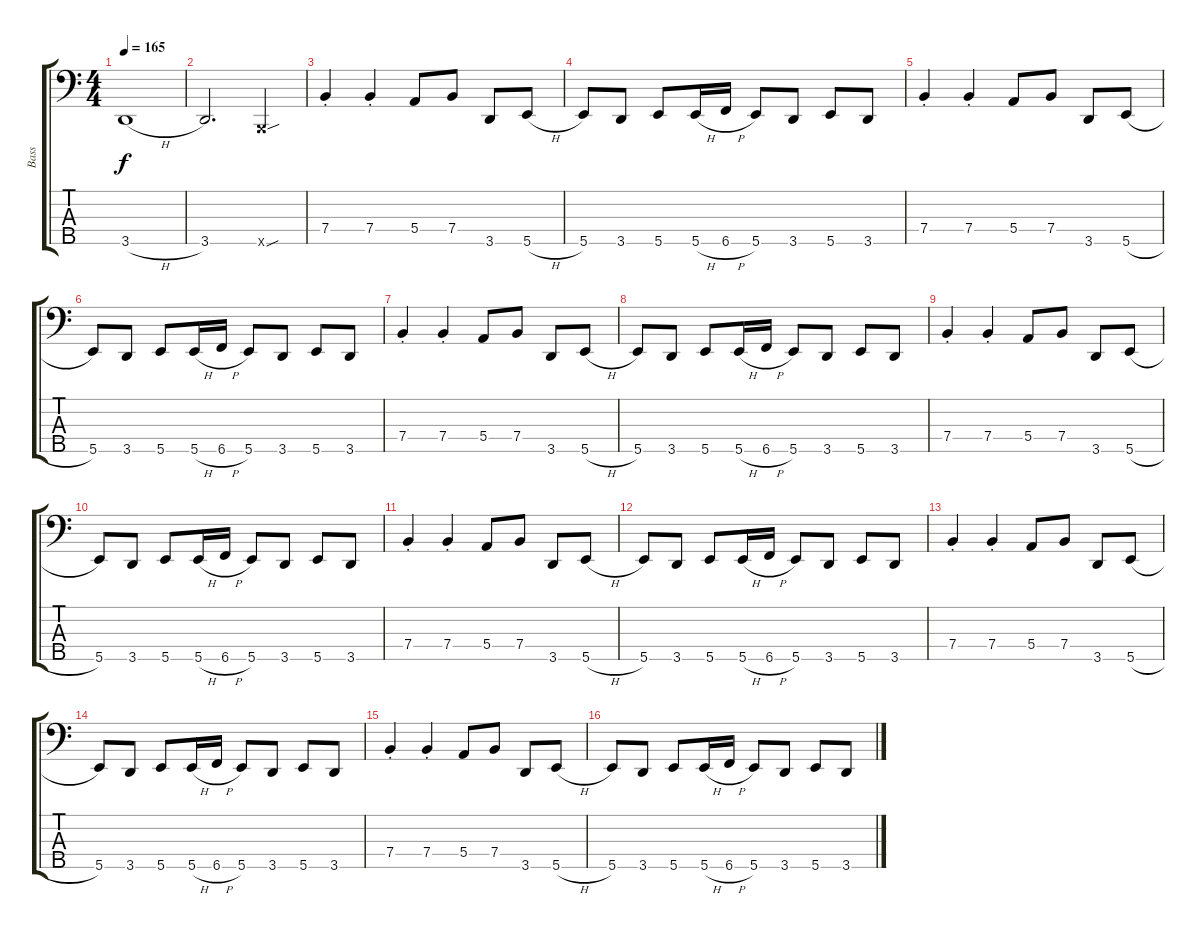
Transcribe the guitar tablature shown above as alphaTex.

\track ("Bass" "Bass") {instrument electricbassfinger}
\staff {score tabs}
\tuning (G2 D2 A1 E1 B0) {hide}
\ts (4 4)
\tempo 165
\clef f4
\ks c
3.5{h}.1{dy f} |
3.5.2{d} 0.5{sou x}.4 |
7.4{st}.4 7.4{st}.4 5.4.8 7.4.8 3.5.8 5.5{h}.8 |
5.5.8 3.5.8 5.5.8 5.5{h}.16 6.5{h}.16 5.5.8 3.5.8 5.5.8 3.5.8 |
7.4{st}.4 7.4{st}.4 5.4.8 7.4.8 3.5.8 5.5{h}.8 |
5.5.8 3.5.8 5.5.8 5.5{h}.16 6.5{h}.16 5.5.8 3.5.8 5.5.8 3.5.8 |
7.4{st}.4 7.4{st}.4 5.4.8 7.4.8 3.5.8 5.5{h}.8 |
5.5.8 3.5.8 5.5.8 5.5{h}.16 6.5{h}.16 5.5.8 3.5.8 5.5.8 3.5.8 |
7.4{st}.4 7.4{st}.4 5.4.8 7.4.8 3.5.8 5.5{h}.8 |
5.5.8 3.5.8 5.5.8 5.5{h}.16 6.5{h}.16 5.5.8 3.5.8 5.5.8 3.5.8 |
7.4{st}.4 7.4{st}.4 5.4.8 7.4.8 3.5.8 5.5{h}.8 |
5.5.8 3.5.8 5.5.8 5.5{h}.16 6.5{h}.16 5.5.8 3.5.8 5.5.8 3.5.8 |
7.4{st}.4 7.4{st}.4 5.4.8 7.4.8 3.5.8 5.5{h}.8 |
5.5.8 3.5.8 5.5.8 5.5{h}.16 6.5{h}.16 5.5.8 3.5.8 5.5.8 3.5.8 |
7.4{st}.4 7.4{st}.4 5.4.8 7.4.8 3.5.8 5.5{h}.8 |
5.5.8 3.5.8 5.5.8 5.5{h}.16 6.5{h}.16 5.5.8 3.5.8 5.5.8 3.5.8
